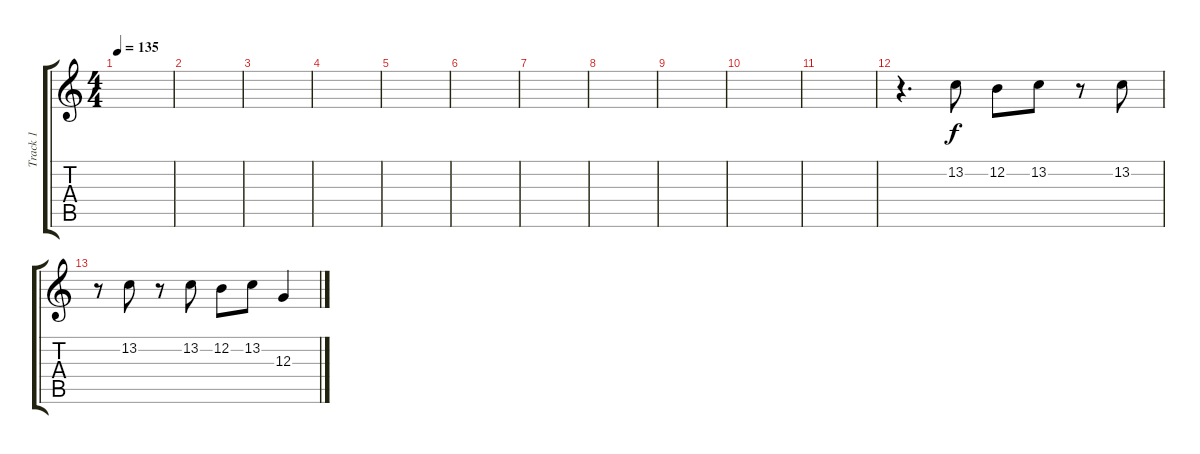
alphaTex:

\track ("Track 1" "Track 1") {instrument flute}
\staff {score tabs}
\tuning (E4 B3 G3 D3 A2 E2) {hide}
\ts (4 4)
\tempo 135
\clef g2
\ks c
|
|
|
|
|
|
|
|
|
|
|
r.4{d} 13.2.8 12.2.8 13.2.8 r.8 13.2.8 |
r.8 13.2.8 r.8 13.2.8 12.2.8 13.2.8 12.3.4
